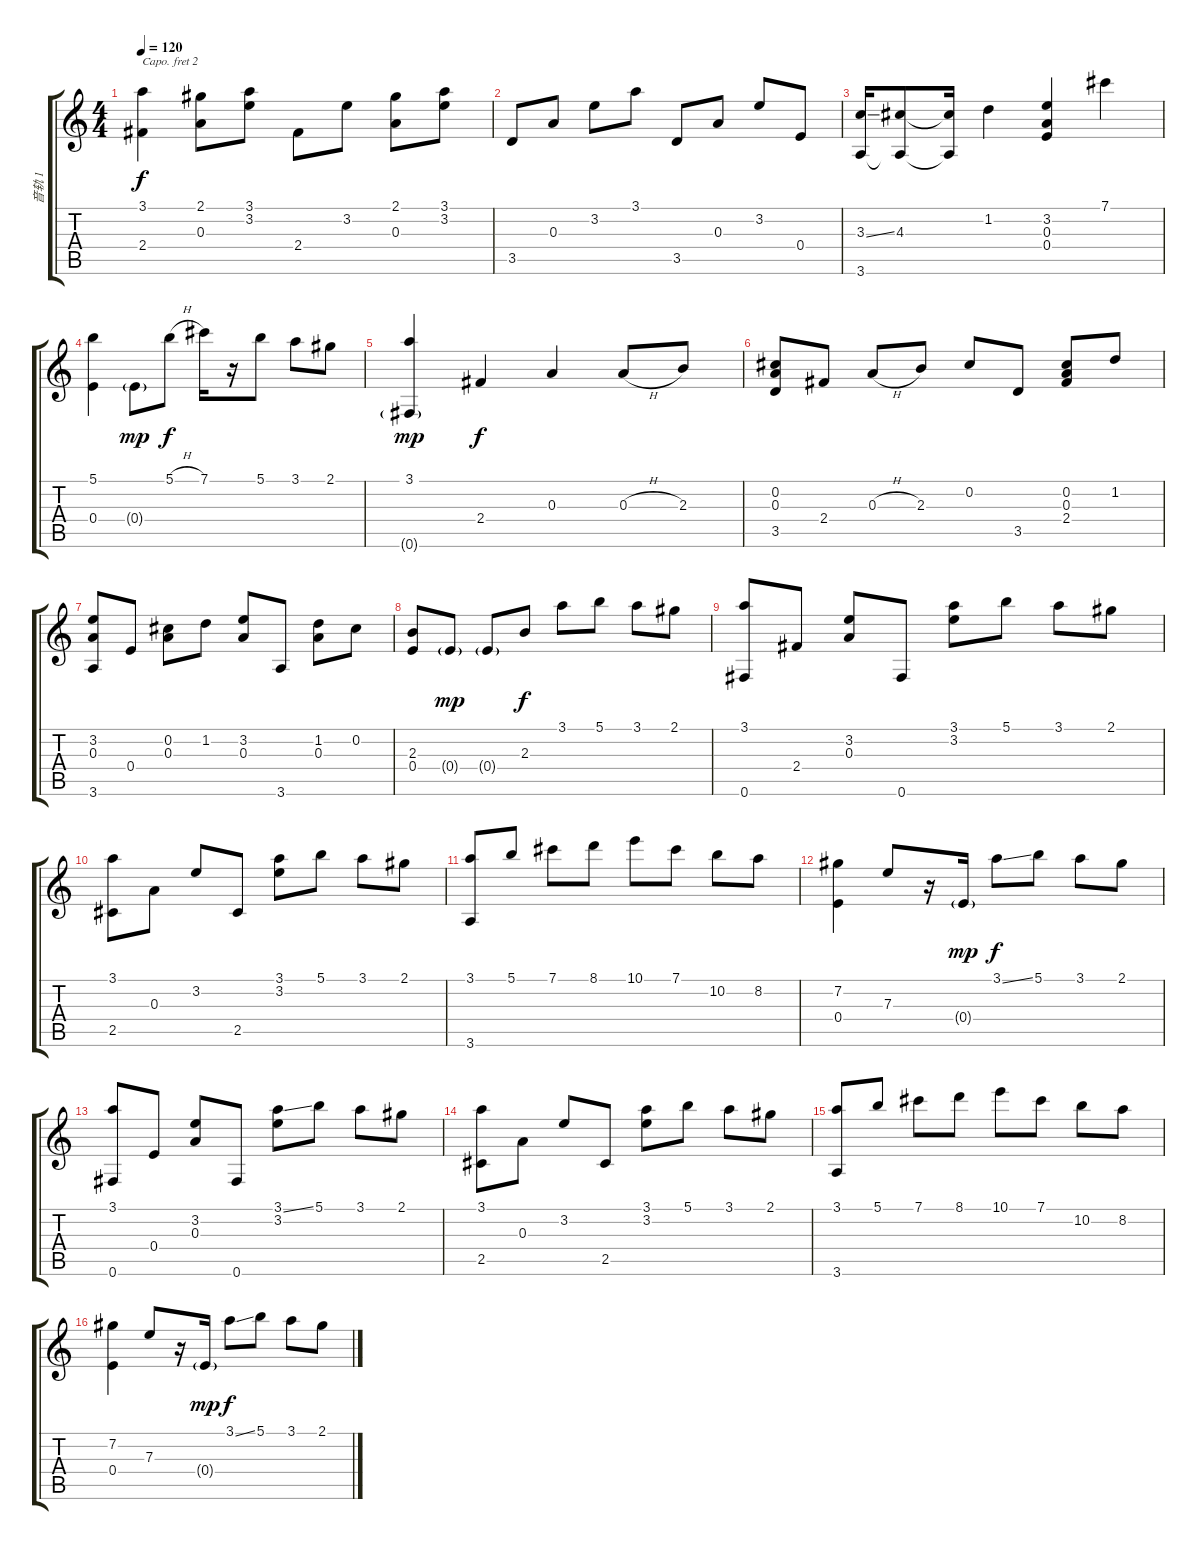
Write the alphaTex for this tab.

\track ("音轨 1" "音轨 1") {instrument acousticguitarsteel}
\staff {score tabs}
\capo 2
\tuning (E4 B3 G3 D3 A2 E2) {hide}
\ts (4 4)
\tempo 120
\clef g2
\ks c
(3.1 2.4).4{dy f} (2.1 0.3).8 (3.1 3.2).8 2.4.8 3.2.8 (2.1 0.3).8 (3.1 3.2).8 |
3.5.8 0.3.8 3.2.8 3.1.8 3.5.8 0.3.8 3.2.8 0.4.8 |
(3.3{ss} 3.6).16 (4.3 3.6{t}).8 (4.3{t} 3.6{t}).16 1.2.4 (3.2 0.3 0.4).4 7.1.4 |
(5.1 0.4).4 0.4{g}.8{dy mp} 5.1{h}.8{dy f} 7.1.16 r.16 5.1.8 3.1.8 2.1.8 |
(3.1 0.6{g}).4{dy mp} 2.4.4{dy f} 0.3.4 0.3{h}.8 2.3.8 |
(0.2 0.3 3.5).8 2.4.8 0.3{h}.8 2.3.8 0.2.8 3.5.8 (0.2 0.3 2.4).8 1.2.8 |
(3.2 0.3 3.6).8 0.4.8 (0.2 0.3).8 1.2.8 (3.2 0.3).8 3.6.8 (1.2 0.3).8 0.2.8 |
(2.3 0.4).8 0.4{g}.8{dy mp} 0.4{g}.8 2.3.8{dy f} 3.1.8 5.1.8 3.1.8 2.1.8 |
(3.1 0.6).8 2.4.8 (3.2 0.3).8 0.6.8 (3.1 3.2).8 5.1.8 3.1.8 2.1.8 |
(3.1 2.5).8 0.3.8 3.2.8 2.5.8 (3.1 3.2).8 5.1.8 3.1.8 2.1.8 |
(3.1 3.6).8 5.1.8 7.1.8 8.1.8 10.1.8 7.1.8 10.2.8 8.2.8 |
(7.2 0.4).4 7.3.8 r.16 0.4{g}.16{dy mp} 3.1{ss}.8{dy f} 5.1.8 3.1.8 2.1.8 |
(3.1 0.6).8 0.4.8 (3.2 0.3).8 0.6.8 (3.1{ss} 3.2).8 5.1.8 3.1.8 2.1.8 |
(3.1 2.5).8 0.3.8 3.2.8 2.5.8 (3.1 3.2).8 5.1.8 3.1.8 2.1.8 |
(3.1 3.6).8 5.1.8 7.1.8 8.1.8 10.1.8 7.1.8 10.2.8 8.2.8 |
(7.2 0.4).4 7.3.8 r.16 0.4{g}.16{dy mp} 3.1{ss}.8{dy f} 5.1.8 3.1.8 2.1.8
